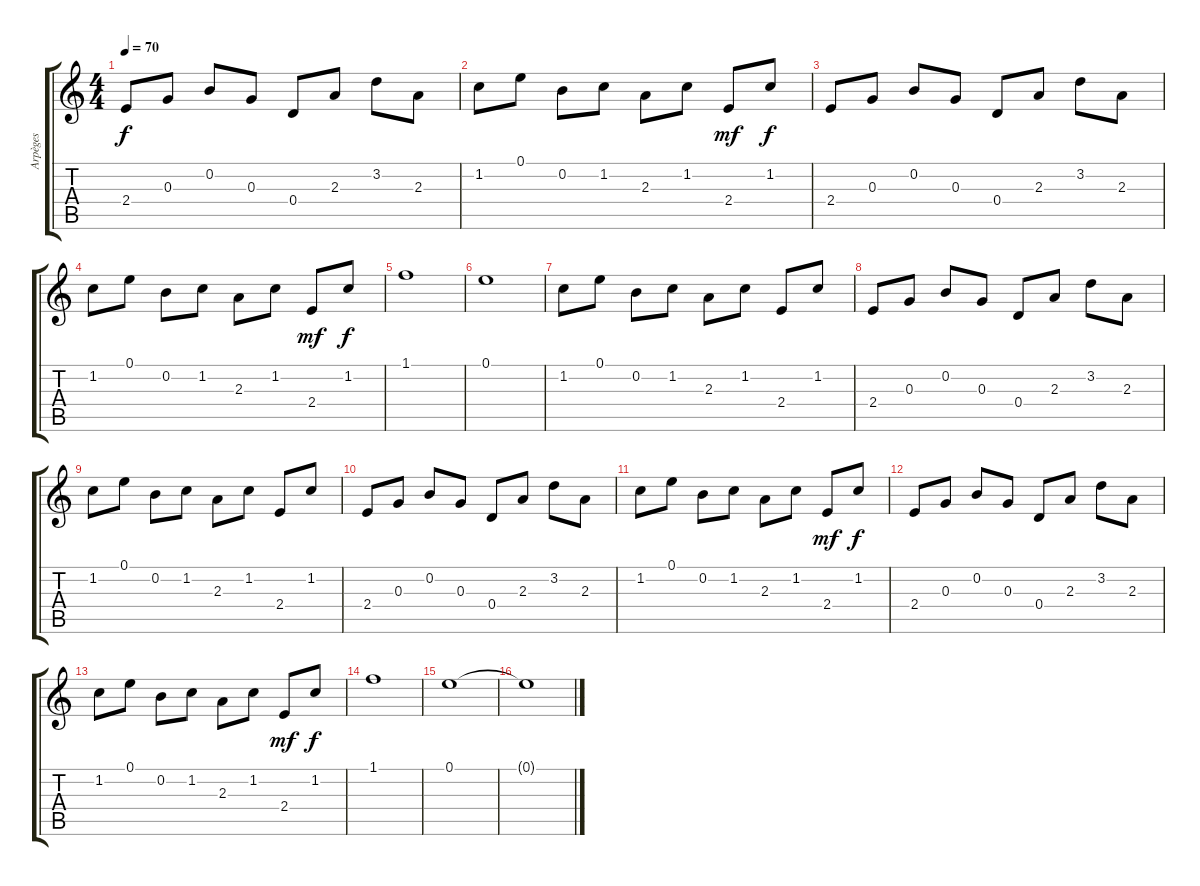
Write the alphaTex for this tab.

\track ("Arpèges" "Arpèges") {instrument electricguitarclean}
\staff {score tabs}
\tuning (E4 B3 G3 D3 A2 E2) {hide}
\ts (4 4)
\tempo 70
\clef g2
\ks c
2.4.8{dy f} 0.3.8 0.2.8 0.3.8 0.4.8 2.3.8 3.2.8 2.3.8 |
1.2.8 0.1.8 0.2.8 1.2.8 2.3.8 1.2.8 2.4.8{dy mf} 1.2.8{dy f} |
2.4.8 0.3.8 0.2.8 0.3.8 0.4.8 2.3.8 3.2.8 2.3.8 |
1.2.8 0.1.8 0.2.8 1.2.8 2.3.8 1.2.8 2.4.8{dy mf} 1.2.8{dy f} |
1.1.1 |
0.1.1 |
1.2.8 0.1.8 0.2.8 1.2.8 2.3.8 1.2.8 2.4.8 1.2.8 |
2.4.8 0.3.8 0.2.8 0.3.8 0.4.8 2.3.8 3.2.8 2.3.8 |
1.2.8 0.1.8 0.2.8 1.2.8 2.3.8 1.2.8 2.4.8 1.2.8 |
2.4.8 0.3.8 0.2.8 0.3.8 0.4.8 2.3.8 3.2.8 2.3.8 |
1.2.8 0.1.8 0.2.8 1.2.8 2.3.8 1.2.8 2.4.8{dy mf} 1.2.8{dy f} |
2.4.8 0.3.8 0.2.8 0.3.8 0.4.8 2.3.8 3.2.8 2.3.8 |
1.2.8 0.1.8 0.2.8 1.2.8 2.3.8 1.2.8 2.4.8{dy mf} 1.2.8{dy f} |
1.1.1 |
0.1.1 |
0.1{t}.1
